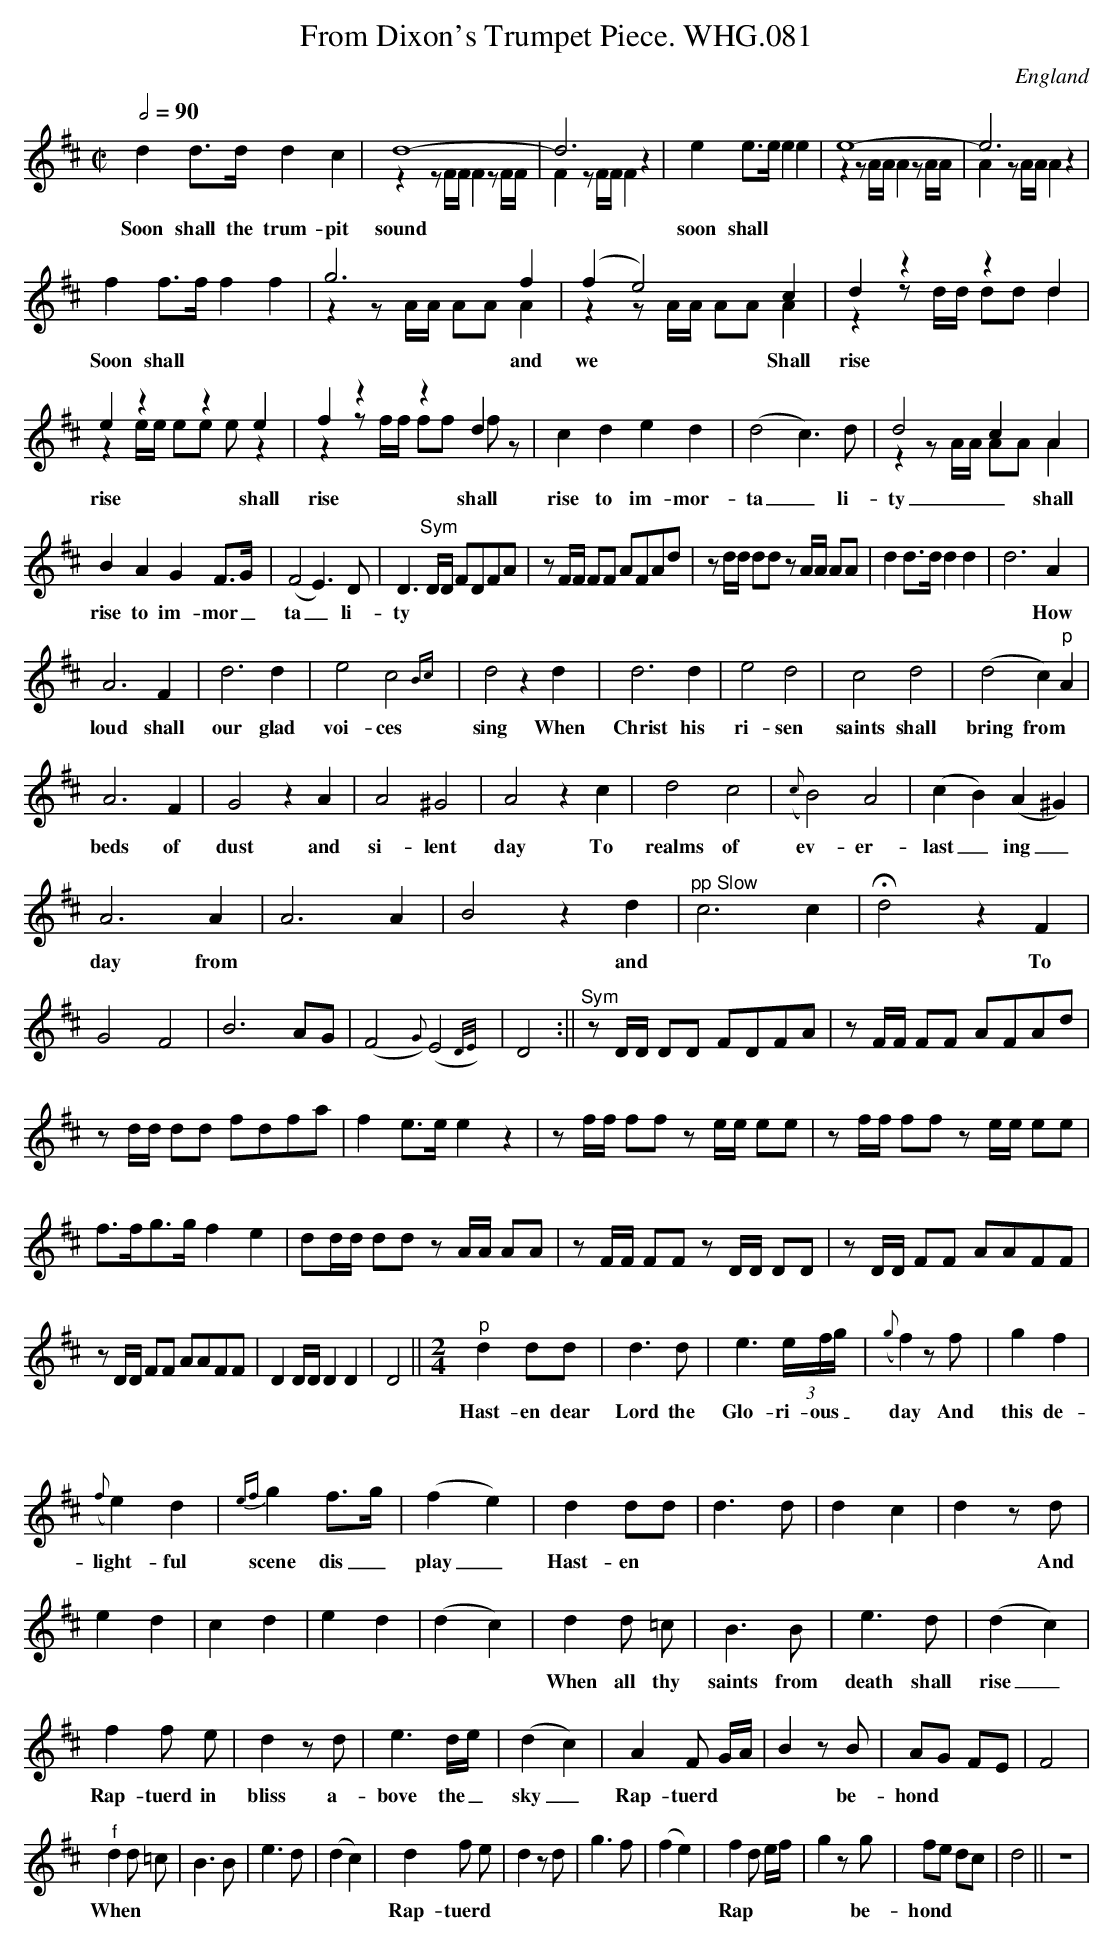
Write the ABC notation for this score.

X:1
T:From Dixon's Trumpet Piece. WHG.081
O:England
M:C|
L:1/8
Q:1/2=90
K:D
d2d>d d2c2|d8-&z2zF/F/ F2zF/F/|d6z2&F2zF/F/ F2z2|\
w:Soon shall the trum-pit sound
e2e>e e2e2|e8-&z2zA/A/ A2zA/A/|e6z2&A2zA/A/ A2z2|
w:soon shall
f2f>f f2f2|g6f2&z2zA/A/ AAA2|\
w:Soon shall |* and
(f2e4)c2&z2zA/A/ AA A2|d2z2 z2d2&z2zd/d/ dd d2|
w:we * Shall rise * shall
e2z2 z2e2&z2e/e/ ee ez2|f2z2 z2d2&z2zf/f/ ff fz|\
w:rise shall rise shall
c2d2 e2d2|(d4 c3)d|d4 c2A2&z2zA/A/ AAA2|
w:rise to im-mor-ta_li-ty_ shall
B2A2 G2F>G|(F4 E3)D|D3"^Sym"D/D/ FDFA|\
w:rise to im-mor_ta_li-ty
zF/F/ FF AFAd|zd/d/ dd zA/A/ AA|\
d2d>d d2d2|d6 A2|
w:|*How
A6 F2|d6 d2|e4 c4{Bc}|d4 z2d2|\
w:loud shall our glad voi-ces sing When
d6 d2|e4 d4|c4 d4|(d4 c2)"^p"A2|
w:Christ his ri-sen saints shall bring from
A6 F2|G4 z2A2|A4 ^G4|A4 z2c2|\
w:beds of dust and si-lent day To
d4 c4|({c}B4) A4|(c2B2) (A2^G2)|
w:realms of ev-er-last_ing_
A6 A2|A6 A2|B4 z2d2|"^pp Slow"c6 c2|Hd4 z2F2|\
w:day from||*and ||*To
G4 F4|B6 AG|(F4{G}) (E4{D/E/})|D4:||\
"^Sym"zD/D/ DD FDFA|zF/F/ FF AFAd|
zd/d/ dd fdfa|f2e>e e2z2|\
zf/f/ ff ze/e/ ee|zf/f/ ff ze/e/ ee|
f>fg>g f2e2|dd/d/ dd zA/A/ AA|\
zF/F/ FF zD/D/ DD|zD/D/ FF AAFF|
zD/D/ FF AAFF|D2 D/D/ D2D2|D4||\
M:2/4
"^p"d2 dd|d3 d|e3 (3e/f/g/|({g}f2)zf|g2 f2|
w:Hast-en dear Lord the Glo-ri-ous_ day And this de-
({f}e2) d2|{ef}g2 f>g|(f2 e2)|\
w:light-ful scene dis_play_
d2 dd|d3 d|d2 c2|d2 zd|
w:Hast-en |||*And
e2 d2|c2 d2|e2 d2|(d2 c2)|\
d2 d =c|B3 B|e3 d|(d2 c2)|
w:When all thy saints from death shall rise_
f2 f e|d2 zd|e3 d/e/|(d2 c2)|\
w:Rap-tuerd in bliss a-bove the_ sky_
A2 F G/A/|B2 zB|AG FE|F4|
w:Rap-tuerd|*be-hond
"^f"d2 d =c|B3 B|e3 d|(d2 c2)|\
w:When
d2 f e|d2 zd|g3 f|(f2 e2)|\
w:Rap-tuerd
f2 d e/f/|g2 zg|fe dc|d4||z4|
w:Rap|*be-hond
